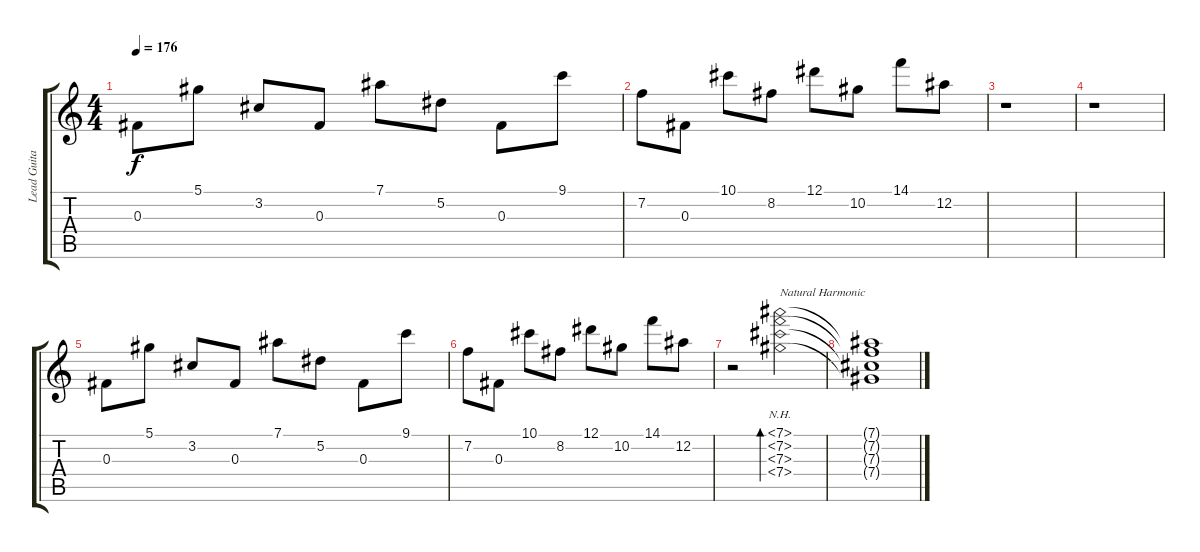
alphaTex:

\track ("Lead Guitar" "Lead Guita") {instrument acousticguitarsteel}
\staff {score tabs}
\tuning (Eb4 Bb3 Gb3 Db3 Ab2 Eb2) {hide}
\ts (4 4)
\tempo 176
\clef g2
\ks c
0.3.8{dy f balance 14} 5.1.8 3.2.8 0.3.8 7.1.8 5.2.8 0.3.8 9.1.8 |
7.2.8 0.3.8 10.1.8 8.2.8 12.1.8 10.2.8 14.1.8 12.2.8 |
r.1 |
r.1 |
0.3.8{balance 8} 5.1.8 3.2.8 0.3.8 7.1.8 5.2.8 0.3.8 9.1.8 |
7.2.8 0.3.8 10.1.8 8.2.8 12.1.8 10.2.8 14.1.8 12.2.8 |
r.2 (7.1{nh} 7.2{nh} 7.3{nh} 7.4{nh}).2{bd 240 txt "Natural Harmonic"} |
(7.1{t} 7.2{t} 7.3{t} 7.4{t}).1
